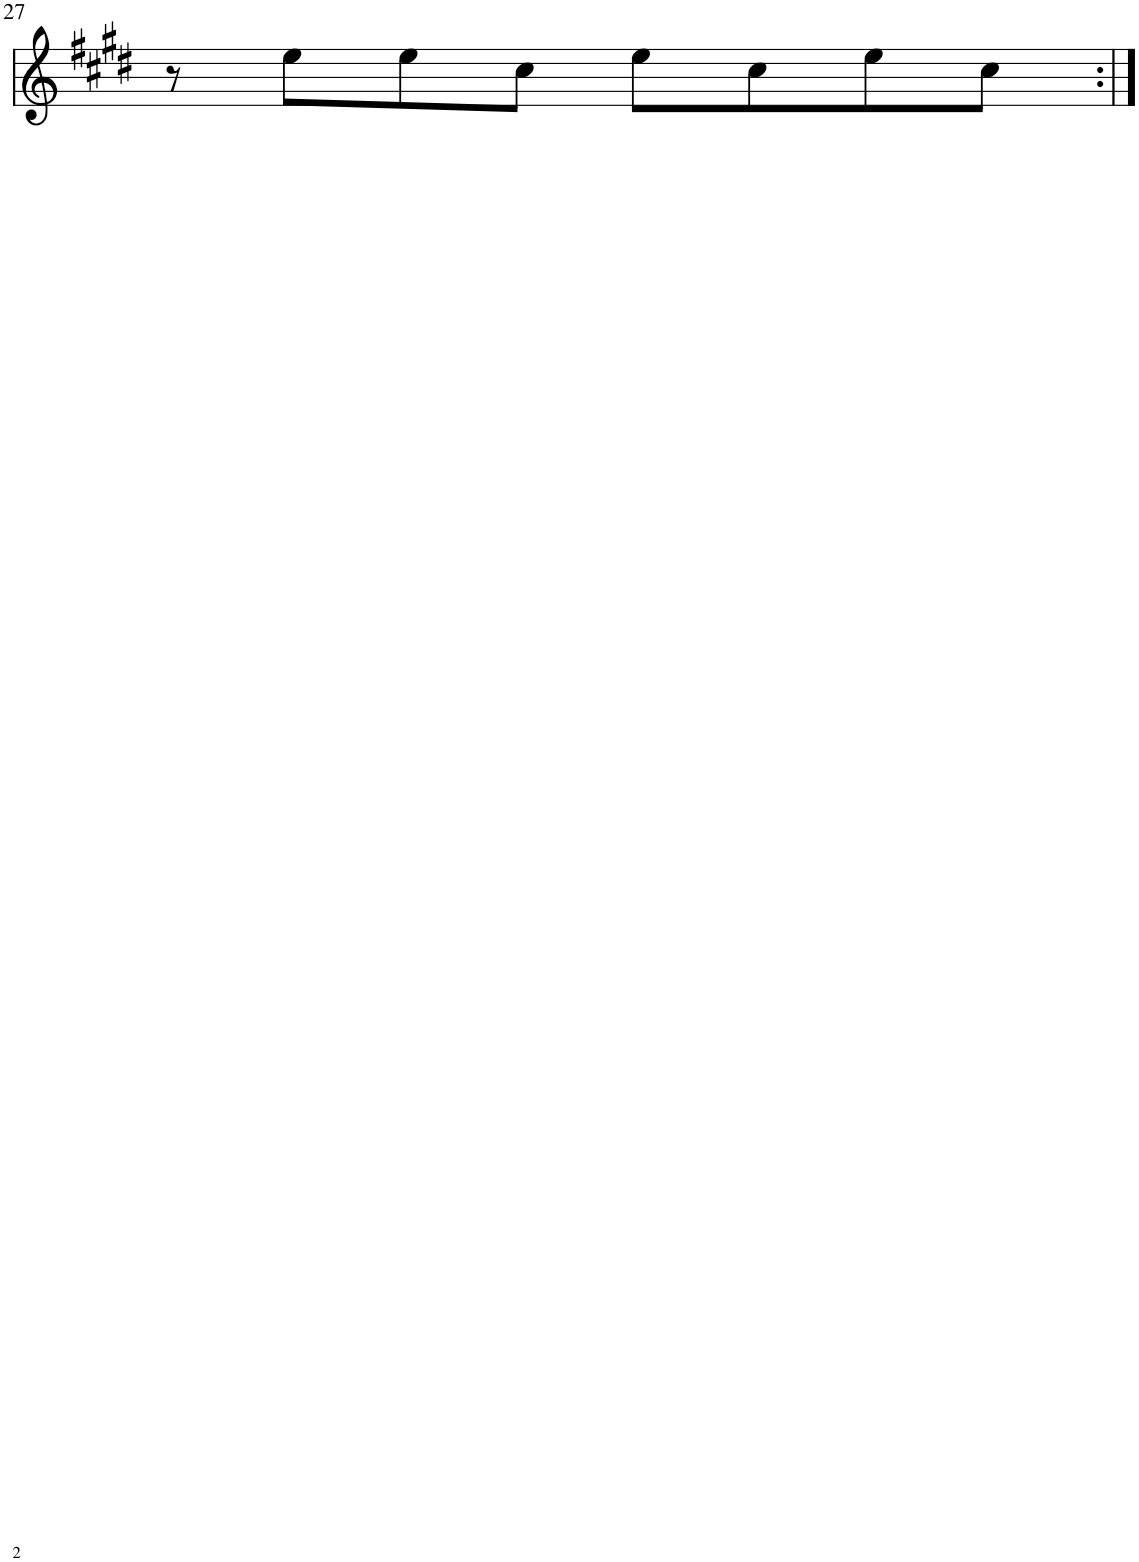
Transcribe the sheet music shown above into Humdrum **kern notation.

**kern
*part1
*staff1
*I"Piano
*I'Pno
!!LO:PB:g=z
*clefG2
*k[f#c#g#d#]
*M4/4
*met(c)
=27
8r
8ee\L
8ee\
8cc#\J
8ee\L
8cc#\
8ee\
8cc#\J
=:|!
*-
